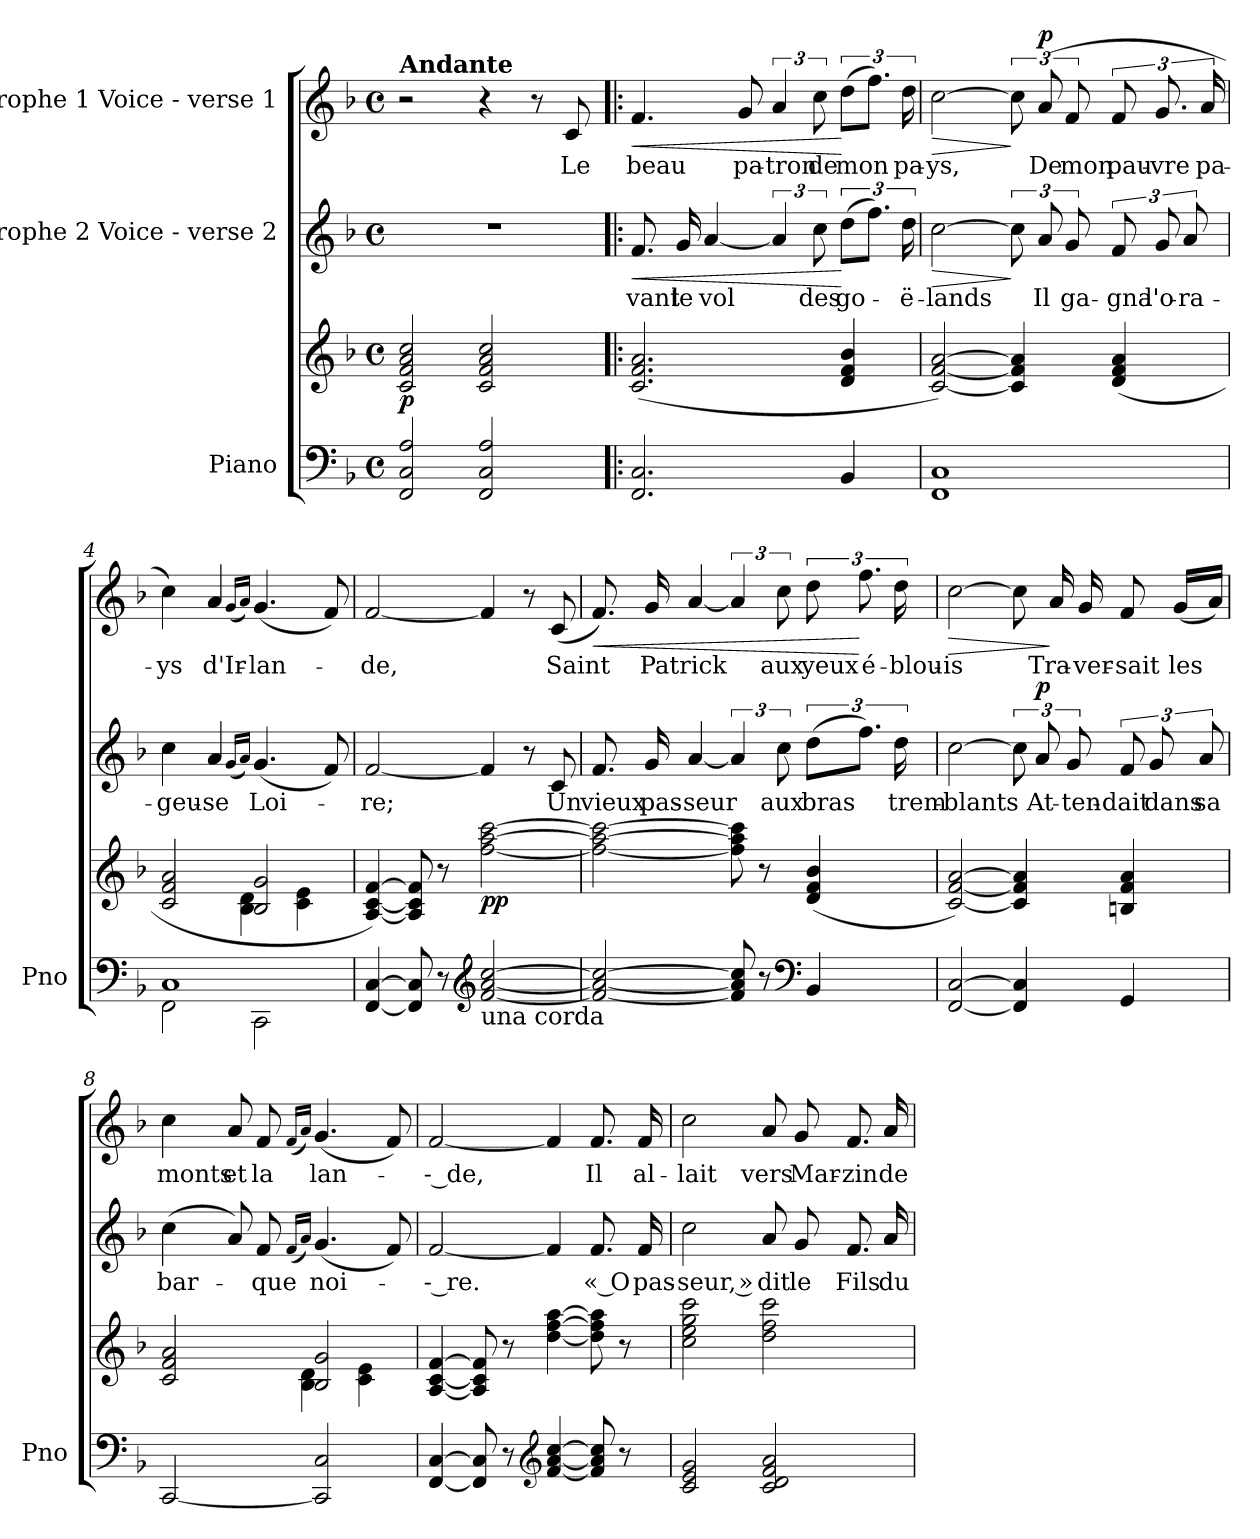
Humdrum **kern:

**kern	**kern	**dynam	**kern	**text	**dynam	**kern	**text	**dynam
*part3	*part3	*part3	*part2	*part2	*part2	*part1	*part1	*part1
*staff4	*staff3	*staff3/4	*staff2	*staff2	*staff2	*staff1	*staff1	*staff1
*I"Piano	*	*	*I"Strophe 2 Voice - verse 2	*	*	*I"Strophe 1 Voice - verse 1	*	*
*I'Pno	*	*	*	*	*	*	*	*
*clefF4	*clefG2	*	*clefG2	*	*	*clefG2	*	*
*k[b-]	*k[b-]	*	*k[b-]	*	*	*k[b-]	*	*
*M4/4	*M4/4	*	*M4/4	*	*	*M4/4	*	*
*met(c)	*met(c)	*	*met(c)	*	*	*met(c)	*	*
=1	=1	=1	=1	=1	=1	=1	=1	=1
!	!	!	!	!	!	!LO:TX:a:B:t=Andante	!	!
!	!	!LO:DY:b	!	!	!	!	!	!
2FF/ 2C/ 2A/	2c/ 2f/ 2a/ 2cc/	p	1r	.	.	2r	.	.
2FF/ 2C/ 2A/	2c/ 2f/ 2a/ 2cc/	.	.	.	.	4r	.	.
.	.	.	.	.	.	8r	.	.
.	.	.	.	.	.	8c/	Le	.
=2!|:	=2!|:	=2!|:	=2!|:	=2!|:	=2!|:	=2!|:	=2!|:	=2!|:
!	!	!	!	!	!LO:HP:b	!	!	!LO:HP:b
2.FF/ 2.C/	(>2.c/ 2.f/ 2.a/	.	8.f/	- vant	<	4.f/	beau	<
.	.	.	16g/	le	.	.	.	.
.	.	.	[4a/	vol	.	.	.	.
.	.	.	.	.	.	8g/	pa-	.
.	.	.	6a/]	.	.	6a/	-tron	.
.	.	.	12cc\	des	.	12cc\	de	.
4BB-/	4d/ 4f/ 4b-/	.	(12dd\L	go-	[	(12dd\L	mon	[
.	.	.	12.ff\J)	.	.	12.ff\J)	.	.
.	.	.	24dd\	-ë-	.	24dd\	pa-	.
=3	=3	=3	=3	=3	=3	=3	=3	=3
!	!	!	!	!	!LO:HP:b	!	!	!LO:HP:b
1FF 1C	[2c/ [>2f/ [2a/)	.	[2cc\	-lands	>	[2cc\	-ys,	>
.	4c/] 4f/] 4a/]	.	12cc\]	.	]	12cc\]	.	]
!	!	!	!	!	!	!	!	!LO:DY:a
.	.	.	12a/	Il	.	(>12a/	De	p
.	.	.	12g/	ga-	.	12f/	mon	.
.	(4d/ 4f/ 4a/	.	12f/	-gna	.	12f/	pau-	.
.	.	.	12g/	l'o-	.	12.g/	-vre	.
.	.	.	12a/	-ra-	.	.	.	.
.	.	.	.	.	.	24a/	pa-	.
=4	=4	=4	=4	=4	=4	=4	=4	=4
*^	*^	*	*	*	*	*	*	*
1C	2FF\	2c/ 2f/ 2a/	2ryy	.	4cc\	-geu-	.	4cc\)	-ys	.
.	.	.	.	.	4a/	-se	.	4a/	d'Ir-	.
.	.	.	.	.	(16qg/LL	.	.	(16qg/LL	.	.
.	.	.	.	.	16qa/JJ)	.	.	16qa/JJ)	.	.
.	2CC\	2B-/ 2g/	4B-\ 4d\	.	(4.g/	Loi-	.	(4.g/	-lan-	.
.	.	.	4c\ 4e\	.	.	.	.	.	.	.
.	.	.	.	.	8f/)	.	.	8f/)	.	.
=5	=5	=5	=5	=5	=5	=5	=5	=5	=5	=5
2ryy	[<4FF/ [4C/	[<4A/ [4c/ [4f/)	2ryy	.	[2f/	-re;	.	[2f/	-de,	.
.	8FF/] 8C/]	8A/] 8c/] 8f/]	.	.	.	.	.	.	.	.
.	8r	8r	.	.	.	.	.	.	.	.
*clefG2	*	*	*	*	*	*	*	*	*	*
!LO:TX:b:t=una corda	!	!	!	!	!	!	!	!	!	!
!	!	!	!	!LO:DY:b	!	!	!	!	!	!
[<2f/ [2a/ [2cc/	2ryy	2ryy	[<2ff\ [<2aa\ [>2ccc\	pp	4f/]	.	.	4f/]	.	.
.	.	.	.	.	8r	.	.	8r	.	.
.	.	.	.	.	8c/	Un	.	(8c/	Saint	.
*v	*v	*	*	*	*	*	*	*	*	*
*	*v	*v	*	*	*	*	*	*	*
=6	=6	=6	=6	=6	=6	=6	=6	=6
!	!	!	!	!	!	!	!	!LO:HP:b
2f/_ 2a/_ 2cc/_	2ff\_ 2aa\_ 2ccc\_	.	8.f/	vieux	.	8.f/)	.	<
.	.	.	16g/	pas-	.	16g/	Patrick	.
.	.	.	[4a/	-seur	.	[4a/	.	.
8f/] 8a/] 8cc/]	8ff\] 8aa\] 8ccc\]	.	6a/]	.	.	6a/]	.	.
8r	8r	.	.	.	.	.	.	.
.	.	.	12cc\	aux	.	12cc\	aux	.
*clefF4	*	*	*	*	*	*	*	*
4BB-/	(>4d/ 4f/ 4b-/	.	(12dd\L	bras	.	12dd\	yeux	.
.	.	.	12.ff\J)	.	.	12.ff\	é-	[
.	.	.	24dd\	trem-	.	24dd\	-blou-	.
=7	=7	=7	=7	=7	=7	=7	=7	=7
!	!	!	!	!	!	!	!	!LO:HP:b
[2FF/ [2C/	[2c/ [>2f/ [2a/)	.	[2cc\	-blants	.	[2cc\	-is	>
4FF/] 4C/]	4c/] 4f/] 4a/]	.	12cc\]	.	.	8cc\]	.	.
!	!	!	!	!	!LO:DY:a	!	!	!
.	.	.	12a/	At-	p	.	.	.
.	.	.	.	.	.	16a/	Tra-	]
.	.	.	12g/	-ten-	.	.	.	.
.	.	.	.	.	.	16g/	-ver-	.
4GG/	4Bn/ 4f/ 4a/	.	12f/	-dait	.	8f/	-sait	.
.	.	.	12g/	dans	.	.	.	.
.	.	.	.	.	.	(16g/LL	les	.
.	.	.	12a/	sa	.	.	.	.
.	.	.	.	.	.	16a/JJ)	.	.
=8	=8	=8	=8	=8	=8	=8	=8	=8
*	*^	*	*	*	*	*	*	*
[2CC/	2c/ 2f/ 2a/	2ryy	.	(4cc\	bar-	.	4cc\	monts	.
.	.	.	.	8a/)	.	.	8a/	et	.
.	.	.	.	8f/	-que	.	8f/	la	.
.	.	.	.	(16qf/LL	.	.	(16qf/LL	.	.
.	.	.	.	16qa/JJ)	.	.	16qa/JJ)	.	.
2CC/] 2C/	2B-/ 2g/	4B-\ 4d\	.	(4.g/	noi-	.	(4.g/	lan-	.
.	.	4c\ 4e\	.	.	.	.	.	.	.
.	.	.	.	8f/)	.	.	8f/)	.	.
*	*v	*v	*	*	*	*	*	*	*
=9	=9	=9	=9	=9	=9	=9	=9	=9
[4FF/ [4C/	[<4A/ [>4c/ [4f/	.	[2f/	-- re.	.	[2f/	-- de,	.
8FF/] 8C/]	8A/] 8c/] 8f/]	.	.	.	.	.	.	.
8r	8r	.	.	.	.	.	.	.
*clefG2	*	*	*	*	*	*	*	*
[4f/ [>4a/ [4cc/	[4dd\ [4ff\ [4aa\	.	4f/]	.	.	4f/]	.	.
!	!	!	!	!	!LO:DY:a	!	!	!
!	!	!	!	!	!LO:DY:n=1:a	!	!	!LO:DY:a
!	!	!	!	!	!	!	!	!LO:DY:n=1:a
8f/] 8a/] 8cc/]	8dd\] 8ff\] 8aa\]	.	8.f/	« O	other-dynamics f	8.f/	Il	other-dynamics f
8r	8r	.	.	.	.	.	.	.
.	.	.	16f/	pas-	.	16f/	al-	.
=10	=10	=10	=10	=10	=10	=10	=10	=10
2c/ 2e/ 2g/	2cc\ 2ee\ 2gg\ 2ccc\	.	2cc\	-seur, »	.	2cc\	-lait	.
!	!	!LO:DY:b	!	!	!	!	!	!
!	!	!LO:DY:n=1:b	!	!	!	!	!	!
2c/ 2d/ 2f/ 2a/	2dd\ 2ff\ 2ccc\	other-dynamics f	8a/	dit	.	8a/	vers	.
.	.	.	8g/	le	.	8g/	Mar-	.
.	.	.	8.f/	Fils	.	8.f/	-zin	.
.	.	.	16a/	du	.	16a/	de	.
=	=	=	=	=	=	=	=	=
*-	*-	*-	*-	*-	*-	*-	*-	*-
